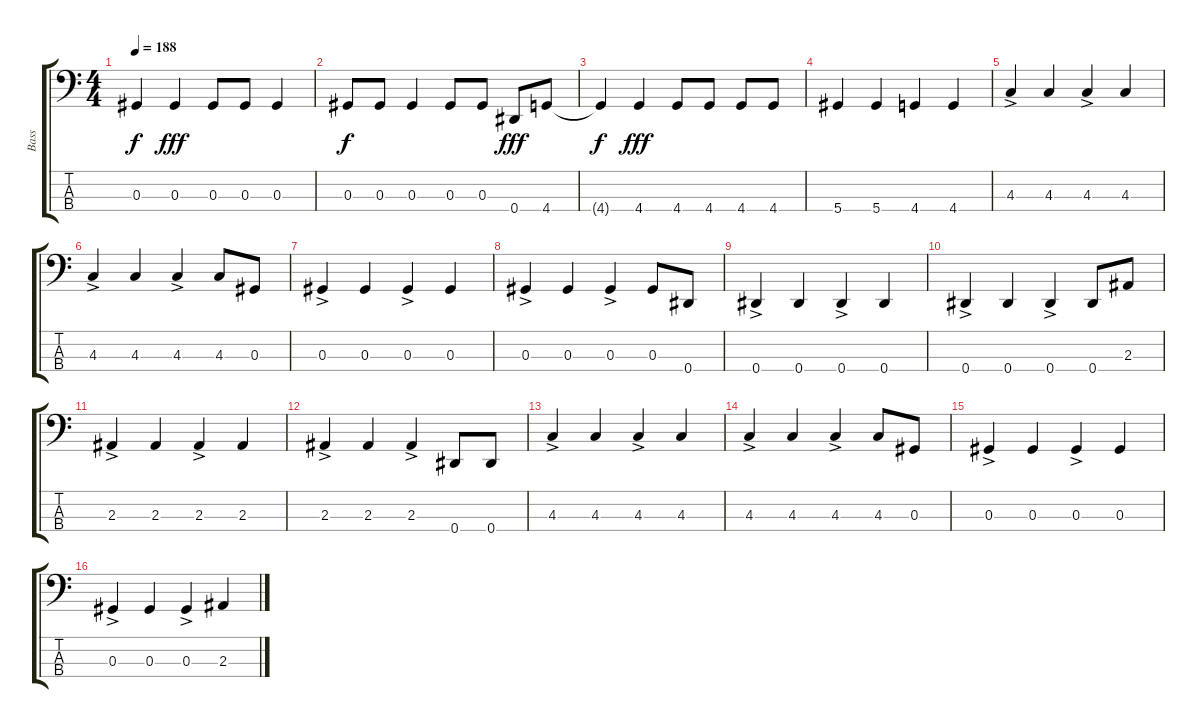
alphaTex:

\track ("Bass" "Bass") {instrument electricbassfinger}
\staff {score tabs}
\tuning (Gb2 Db2 Ab1 Eb1) {hide}
\ts (4 4)
\tempo 188
\clef f4
\ks c
0.3{t}.4{dy f} 0.3.4{dy fff} 0.3.8 0.3.8 0.3.4 |
0.3.8{dy f} 0.3.8 0.3.4 0.3.8 0.3.8 0.4.8{dy fff} 4.4.8 |
4.4{t}.4{dy f} 4.4.4{dy fff} 4.4.8 4.4.8 4.4.8 4.4.8 |
5.4.4 5.4.4 4.4.4 4.4.4 |
4.3{ac}.4 4.3.4 4.3{ac}.4 4.3.4 |
4.3{ac}.4 4.3.4 4.3{ac}.4 4.3.8 0.3.8 |
0.3{ac}.4 0.3.4 0.3{ac}.4 0.3.4 |
0.3{ac}.4 0.3.4 0.3{ac}.4 0.3.8 0.4.8 |
0.4{ac}.4 0.4.4 0.4{ac}.4 0.4.4 |
0.4{ac}.4 0.4.4 0.4{ac}.4 0.4.8 2.3.8 |
2.3{ac}.4 2.3.4 2.3{ac}.4 2.3.4 |
2.3{ac}.4 2.3.4 2.3{ac}.4 0.4.8 0.4.8 |
4.3{ac}.4 4.3.4 4.3{ac}.4 4.3.4 |
4.3{ac}.4 4.3.4 4.3{ac}.4 4.3.8 0.3.8 |
0.3{ac}.4 0.3.4 0.3{ac}.4 0.3.4 |
0.3{ac}.4 0.3.4 0.3{ac}.4 2.3{ss}.4
